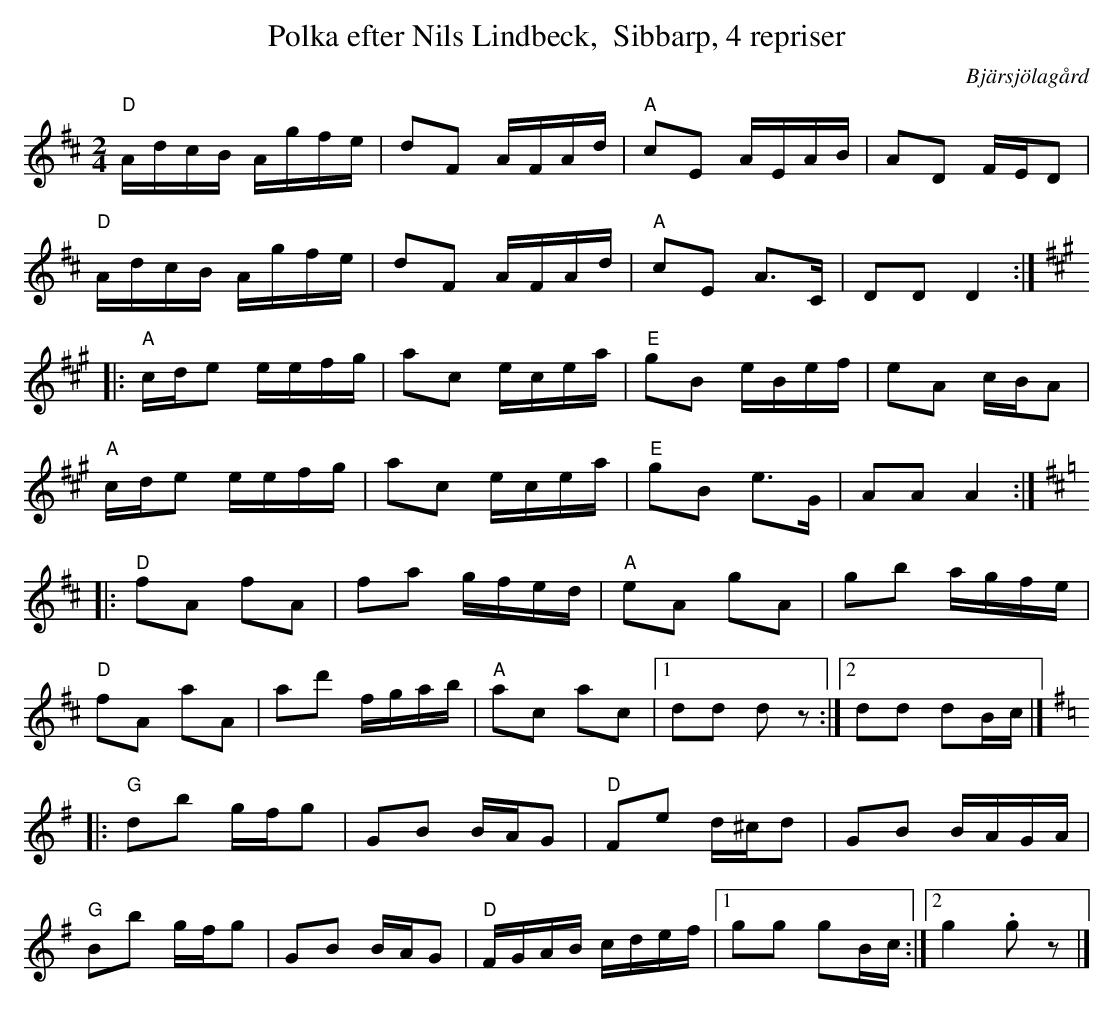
X:1
T:Polka efter Nils Lindbeck,  Sibbarp, 4 repriser
O:Bjärsjölagård
M:2/4
L:1/16
K:D
V:1   clef=treble   %name="Fiol 1"
"D"AdcB Agfe|d2F2 AFAd|"A"c2E2 AEAB|A2D2 FED2|
"D"AdcB Agfe|d2F2 AFAd|"A"c2E2 A3C|D2D2 D4:|
K:A
|:"A"cde2 eefg|a2c2 ecea|"E"g2B2 eBef|e2A2 cBA2|
"A"cde2 eefg|a2c2 ecea|"E"g2B2 e3G|A2A2 A4:|
K:D
|:"D"f2A2 f2A2|f2a2 gfed|"A"e2A2 g2A2|g2b2 agfe|
"D"f2A2 a2A2|a2d'2 fgab|"A"a2c2 a2c2|1d2d2 d2z2:|2d2d2 d2Bc|]
K:G
|:"G"d2b2 gfg2|G2B2 BAG2|"D"F2e2 d^cd2|G2B2 BAGA|
"G" B2b2 gfg2|G2B2 BAG2|"D"FGAB cdef|1g2g2 g2Bc:|2g4 .g2z2|]
